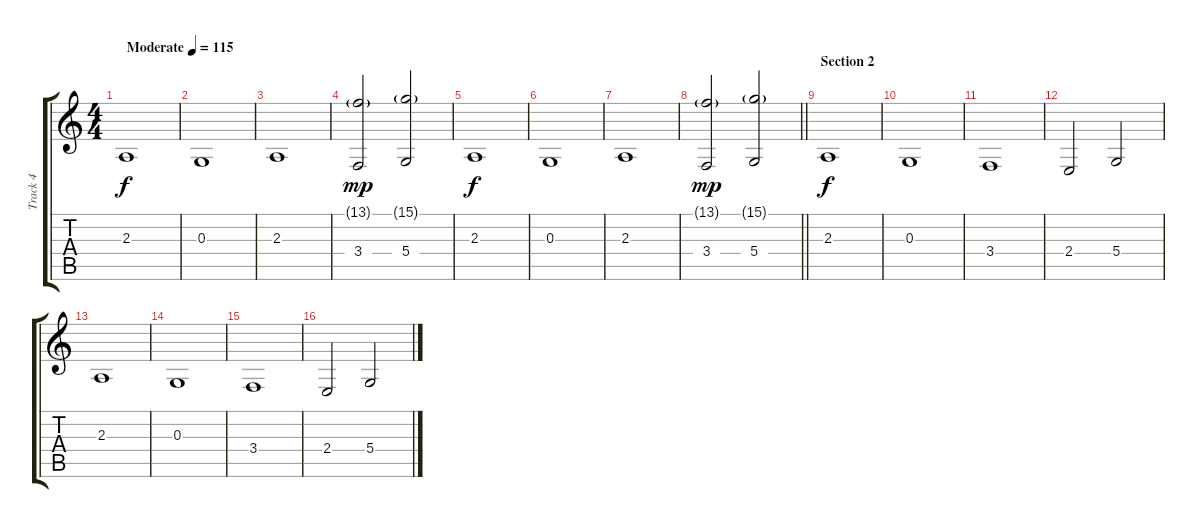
\track ("Track 4" "Track 4") {instrument stringensemble1}
\staff {score tabs}
\tuning (E4 B3 G3 D3 A2 E2) {hide}
\ts (4 4)
\tempo (115 "Moderate")
\clef g2
\ks c
2.3.1{dy f instrument stringensemble1} |
0.3.1 |
2.3.1 |
(13.1{g} 3.4).2{dy mp} (15.1{g} 5.4).2 |
2.3.1{dy f} |
0.3.1 |
2.3.1 |
\barLineRight lightlight
(13.1{g} 3.4).2{dy mp} (15.1{g} 5.4).2 |
\section ("" "Section 2")
2.3.1{dy f} |
0.3.1 |
3.4.1 |
2.4.2 5.4.2 |
2.3.1 |
0.3.1 |
3.4.1 |
2.4.2 5.4.2
